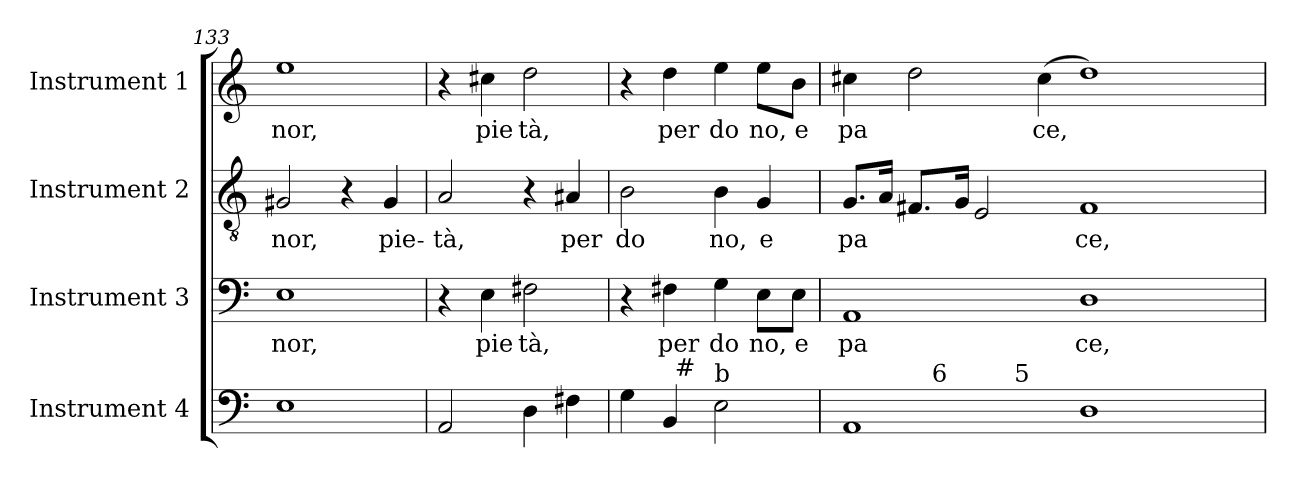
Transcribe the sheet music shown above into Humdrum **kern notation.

**kern	**kern	**text	**kern	**text	**kern	**text
*part4	*part3	*part3	*part2	*part2	*part1	*part1
*staff4	*staff3	*staff3	*staff2	*staff2	*staff1	*staff1
*I"Instrument 4	*I"Instrument 3	*	*I"Instrument 2	*	*I"Instrument 1	*
*clefF4	*clefF4	*	*clefGv2	*	*clefG2	*
*k[]	*k[]	*	*k[]	*	*k[]	*
=133	=133	=133	=133	=133	=133	=133
!	!	!LO:LY:b	!	!LO:LY:b	!	!LO:LY:b
1E	1E	nor,	2G#X/	-nor,	1ee	nor,
.	.	.	4r	.	.	.
!	!	!	!	!LO:LY:b	!	!
.	.	.	4G#/	pie-	.	.
!!LO:PB:g=z
=134	=134	=134	=134	=134	=134	=134
!	!	!	!	!LO:LY:b	!	!
2AA/	4r	.	2A/	-tà,	4r	.
!	!	!LO:LY:b	!	!	!	!LO:LY:b
.	4E\	pie	.	.	4cc#X\	pie
!	!	!LO:LY:b	!	!	!	!LO:LY:b
4D\	2F#X\	tà,	4r	.	2dd\	tà,
!	!	!	!	!LO:LY:b	!	!
4F#X\	.	.	4A#X/	per	.	.
=135	=135	=135	=135	=135	=135	=135
!	!	!	!	!LO:LY:b	!	!
*^	*	*	*	*	*	*
4G\	4ryy	4r	.	2B\	do	4r	.
!	!	!	!LO:LY:b	!	!	!	!LO:LY:b
4BB/	32ryy	4F#X\	per	.	.	4dd\	per
!	!LO:TX:a:t=#	!	!	!	!	!	!
.	2ryy	.	.	.	.	.	.
!LO:TX:a:t=b	!	!	!	!	!	!	!
!	!	!	!LO:LY:b	!	!LO:LY:b	!	!LO:LY:b
2E\	.	4G\	do	4B\	no,	4ee\	do
!	!	!	!LO:LY:b	!	!LO:LY:b	!	!LO:LY:b
.	.	8E\L	no,	4G/	e	8ee\L	no,
.	8..ryy	.	.	.	.	.	.
!	!	!	!LO:LY:b	!	!	!	!LO:LY:b
.	.	8E\J	e	.	.	8b\J	e
=136	=136	=136	=136	=136	=136	=136	=136
!	!	!	!LO:LY:b	!	!LO:LY:b	!	!LO:LY:b
*	*^	*	*	*	*	*	*
1AA	4ryy	2ryy	1AA	pa	8.G/L	pa	4cc#X\	pa
.	.	.	.	.	16A/Jk	.	.	.
.	16.ryy	.	.	.	8.F#X/L	.	2dd\	.
!	!LO:TX:a:t=6	!	!	!	!	!	!	!
.	1ryy	.	.	.	.	.	.	.
.	.	.	.	.	16G/Jk	.	.	.
.	.	8ryy	.	.	2E/	.	.	.
.	.	32ryy	.	.	.	.	.	.
!	!	!LO:TX:a:t=5	!	!	!	!	!	!
.	.	1ryy	.	.	.	.	.	.
!	!	!	!	!	!	!	!	!LO:LY:b
.	.	.	.	.	.	.	(>4cc#\	ce,
!	!	!	!	!LO:LY:b	!	!LO:LY:b	!	!
1D	.	.	1D	ce,	1F#	ce,	1dd)	.
.	2ryy	.	.	.	.	.	.	.
.	.	4ryy	.	.	.	.	.	.
.	8ryy	.	.	.	.	.	.	.
.	.	16.ryy	.	.	.	.	.	.
.	32ryy	.	.	.	.	.	.	.
*v	*v	*v	*	*	*	*	*	*
=	=	=	=	=	=	=
*-	*-	*-	*-	*-	*-	*-
